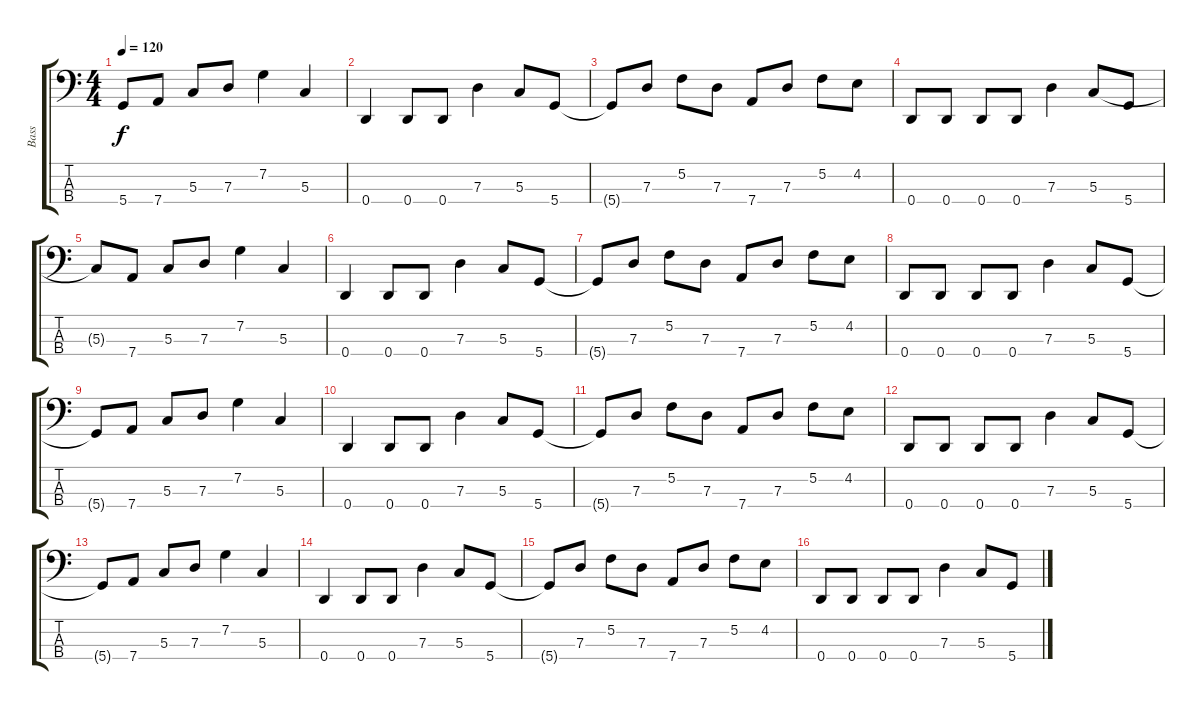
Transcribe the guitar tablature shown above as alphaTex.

\track ("Bass" "Bass") {instrument slapbass2}
\staff {score tabs}
\tuning (F2 C2 G1 D1) {hide}
\ts (4 4)
\tempo 120
\clef f4
\ks c
5.4{t}.8{dy f} 7.4.8 5.3.8 7.3.8 7.2.4 5.3.4 |
0.4.4 0.4.8 0.4.8 7.3.4 5.3.8 5.4.8 |
5.4{t}.8 7.3.8 5.2.8 7.3.8 7.4.8 7.3.8 5.2.8 4.2.8 |
0.4.8 0.4.8 0.4.8 0.4.8 7.3.4 5.3.8 5.4.8 |
5.3{t}.8 7.4.8 5.3.8 7.3.8 7.2.4 5.3.4 |
0.4.4 0.4.8 0.4.8 7.3.4 5.3.8 5.4.8 |
5.4{t}.8 7.3.8 5.2.8 7.3.8 7.4.8 7.3.8 5.2.8 4.2.8 |
0.4.8 0.4.8 0.4.8 0.4.8 7.3.4 5.3.8 5.4.8 |
5.4{t}.8 7.4.8 5.3.8 7.3.8 7.2.4 5.3.4 |
0.4.4 0.4.8 0.4.8 7.3.4 5.3.8 5.4.8 |
5.4{t}.8 7.3.8 5.2.8 7.3.8 7.4.8 7.3.8 5.2.8 4.2.8 |
0.4.8 0.4.8 0.4.8 0.4.8 7.3.4 5.3.8 5.4.8 |
5.4{t}.8 7.4.8 5.3.8 7.3.8 7.2.4 5.3.4 |
0.4.4 0.4.8 0.4.8 7.3.4 5.3.8 5.4.8 |
5.4{t}.8 7.3.8 5.2.8 7.3.8 7.4.8 7.3.8 5.2.8 4.2.8 |
0.4.8 0.4.8 0.4.8 0.4.8 7.3.4 5.3.8 5.4.8
